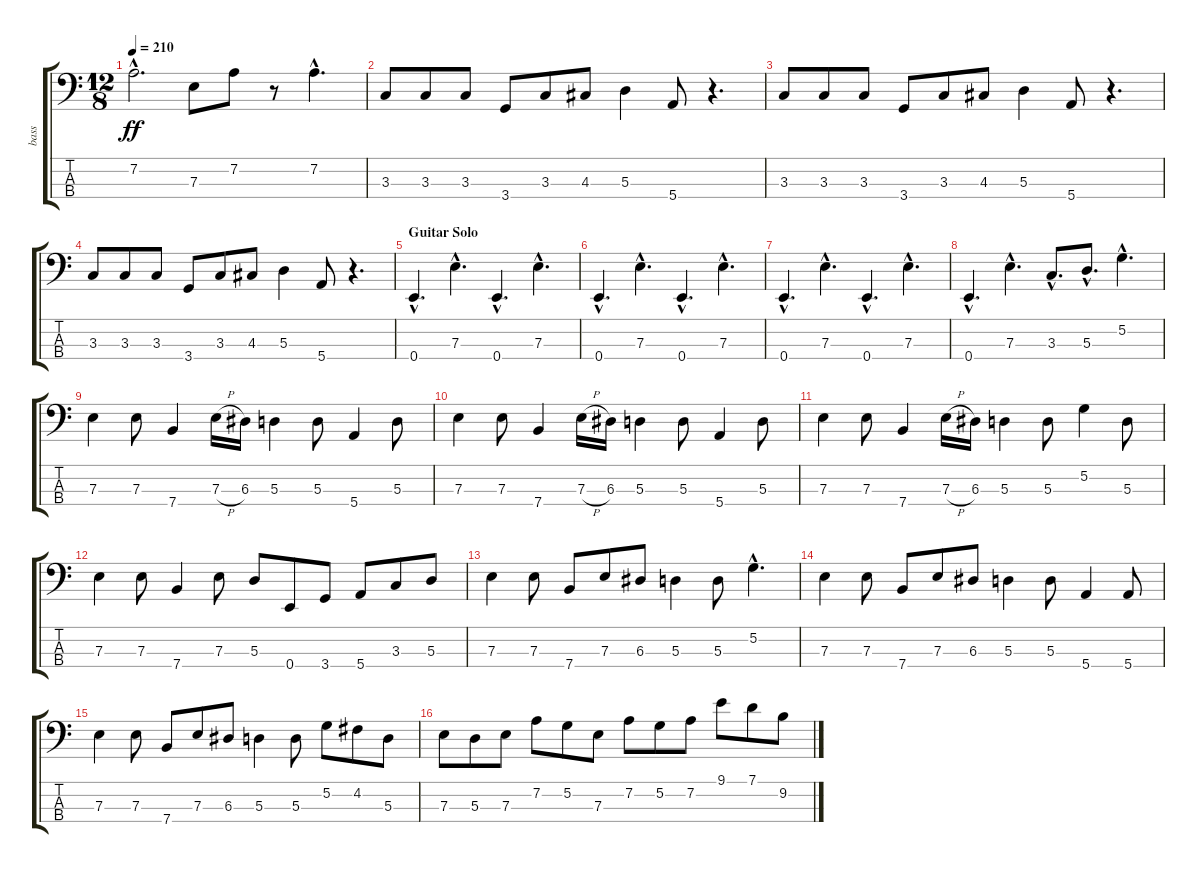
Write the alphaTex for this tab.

\track ("bass" "bass") {instrument electricbassfinger}
\staff {score tabs}
\tuning (G2 D2 A1 E1) {hide}
\ts (12 8)
\tempo 210
\clef f4
\ks c
7.2{hac}.2{d dy ff} 7.3.8 7.2.8 r.8 7.2{hac}.4{d} |
3.3.8 3.3.8 3.3.8 3.4.8 3.3.8 4.3.8 5.3.4 5.4.8 r.4{d} |
3.3.8 3.3.8 3.3.8 3.4.8 3.3.8 4.3.8 5.3.4 5.4.8 r.4{d} |
3.3.8 3.3.8 3.3.8 3.4.8 3.3.8 4.3.8 5.3.4 5.4.8 r.4{d} |
\section ("" "Guitar Solo")
0.4{hac}.4{d} 7.3{hac}.4{d} 0.4{hac}.4{d} 7.3{hac}.4{d} |
0.4{hac}.4{d} 7.3{hac}.4{d} 0.4{hac}.4{d} 7.3{hac}.4{d} |
0.4{hac}.4{d} 7.3{hac}.4{d} 0.4{hac}.4{d} 7.3{hac}.4{d} |
0.4{hac}.4{d} 7.3{hac}.4{d} 3.3{hac}.8{d} 5.3{hac}.8{d} 5.2{hac}.4{d} |
7.3.4 7.3.8 7.4.4 7.3{h}.16 6.3.16 5.3.4 5.3.8 5.4.4 5.3.8 |
7.3.4 7.3.8 7.4.4 7.3{h}.16 6.3.16 5.3.4 5.3.8 5.4.4 5.3.8 |
7.3.4 7.3.8 7.4.4 7.3{h}.16 6.3.16 5.3.4 5.3.8 5.2.4 5.3.8 |
7.3.4 7.3.8 7.4.4 7.3.8 5.3.8 0.4.8 3.4.8 5.4.8 3.3.8 5.3.8 |
7.3.4 7.3.8 7.4.8 7.3.8 6.3.8 5.3.4 5.3.8 5.2{hac}.4{d} |
7.3.4 7.3.8 7.4.8 7.3.8 6.3.8 5.3.4 5.3.8 5.4.4 5.4.8 |
7.3.4 7.3.8 7.4.8 7.3.8 6.3.8 5.3.4 5.3.8 5.2.8 4.2.8 5.3.8 |
7.3.8 5.3.8 7.3.8 7.2.8 5.2.8 7.3.8 7.2.8 5.2.8 7.2.8 9.1.8 7.1.8 9.2.8
